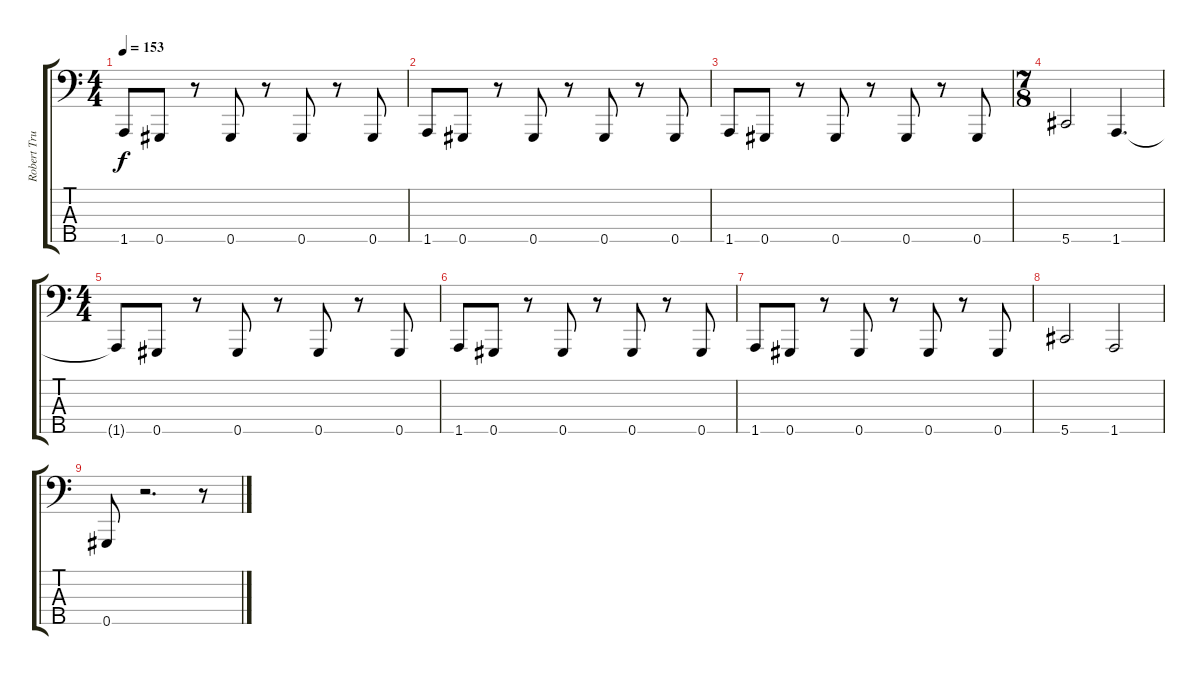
\track ("Robert Trujillo (Bass)" "Robert Tru") {instrument electricbassfinger}
\staff {score tabs}
\tuning (E2 B1 Gb1 B0 Ab0) {hide}
\ts (4 4)
\tempo 153
\clef f4
\ks c
1.5{t}.8{dy f} 0.5.8 r.8 0.5.8 r.8 0.5.8 r.8 0.5.8 |
1.5.8 0.5.8 r.8 0.5.8 r.8 0.5.8 r.8 0.5.8 |
1.5.8 0.5.8 r.8 0.5.8 r.8 0.5.8 r.8 0.5.8 |
\ts (7 8)
5.5.2 1.5.4{d} |
\ts (4 4)
1.5{t}.8 0.5.8 r.8 0.5.8 r.8 0.5.8 r.8 0.5.8 |
1.5.8 0.5.8 r.8 0.5.8 r.8 0.5.8 r.8 0.5.8 |
1.5.8 0.5.8 r.8 0.5.8 r.8 0.5.8 r.8 0.5.8 |
5.5.2 1.5.2 |
0.5.8 r.2{d} r.8
